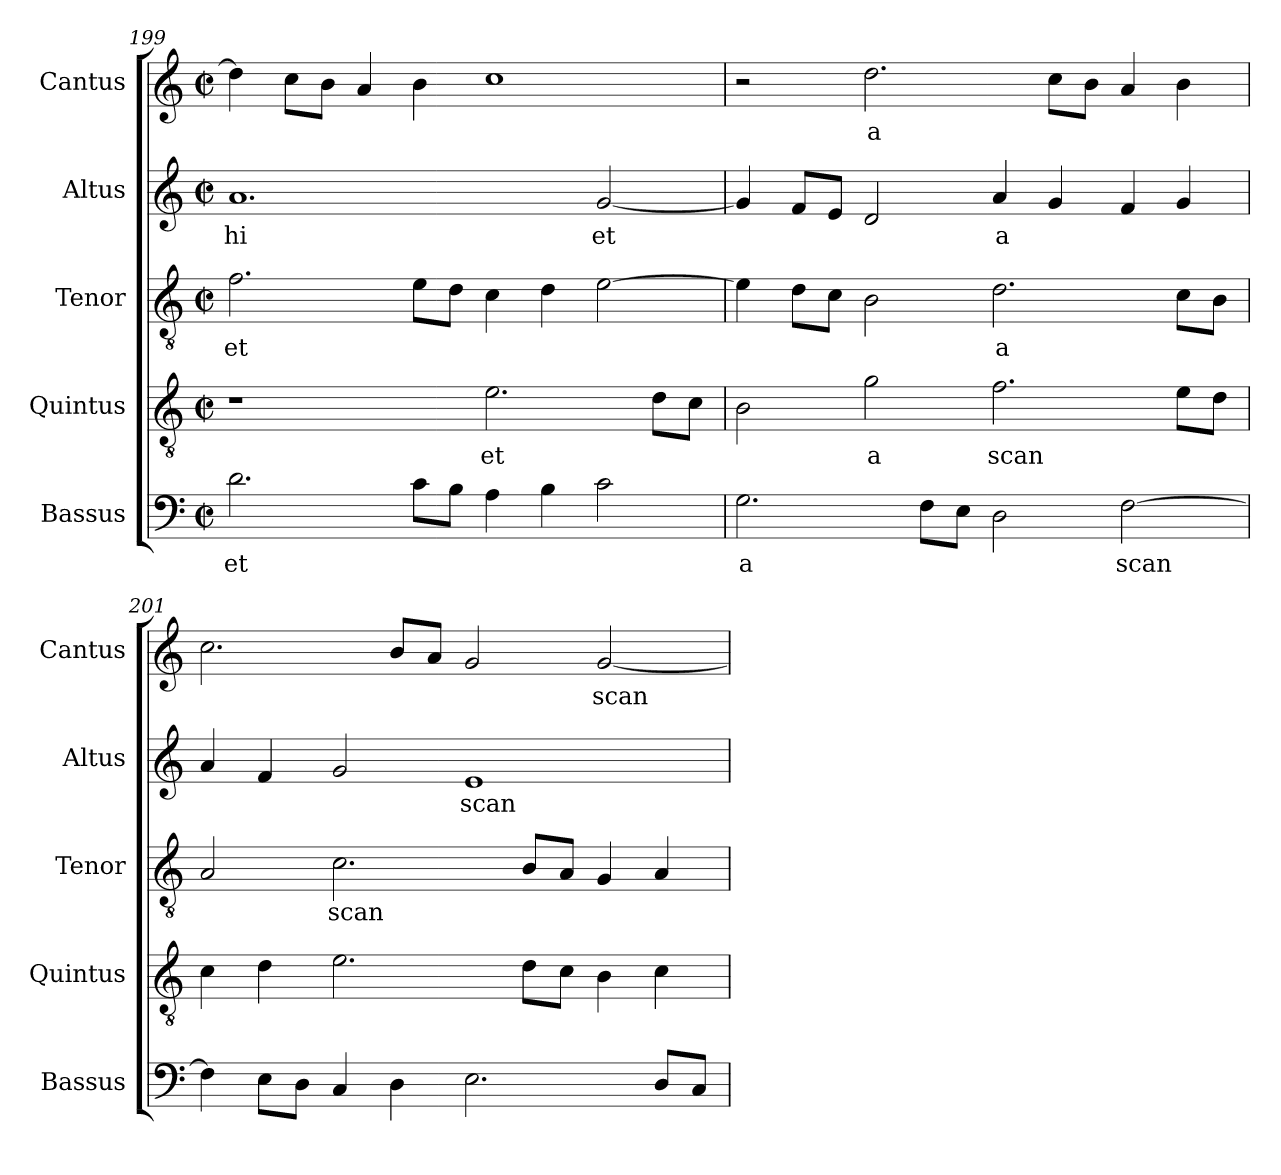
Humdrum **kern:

**kern	**text	**kern	**text	**kern	**text	**kern	**text	**kern	**text
*part5	*part5	*part4	*part4	*part3	*part3	*part2	*part2	*part1	*part1
*staff5	*staff5	*staff4	*staff4	*staff3	*staff3	*staff2	*staff2	*staff1	*staff1
*I"Bassus	*	*I"Quintus	*	*I"Tenor	*	*I"Altus	*	*I"Cantus	*
*I'Bassus	*	*I'Quintus	*	*I'Tenor	*	*I'Altus	*	*I'Cantus	*
*clefF4	*	*clefGv2	*	*clefGv2	*	*clefG2	*	*clefG2	*
*k[]	*	*k[]	*	*k[]	*	*k[]	*	*k[]	*
*C:	*	*C:	*	*C:	*	*C:	*	*C:	*
*M2/2	*	*M2/2	*	*M2/2	*	*M2/2	*	*M2/2	*
*met(c|)	*	*met(c|)	*	*met(c|)	*	*met(c|)	*	*met(c|)	*
=199	=199	=199	=199	=199	=199	=199	=199	=199	=199
!	!LO:LY:b:cj	!	!	!	!LO:LY:b:cj	!	!LO:LY:b:cj	!	!LO:LY:b:cj
2.d\	et	1r	.	2.f\	et	1.a	hi	4dd\]	.
!	!	!	!	!	!	!	!	!	!LO:LY:b:cj
.	.	.	.	.	.	.	.	8cc\L	.
!	!	!	!	!	!	!	!	!	!LO:LY:b:cj
.	.	.	.	.	.	.	.	8b\J	.
!	!	!	!	!	!	!	!	!	!LO:LY:b:cj
.	.	.	.	.	.	.	.	4a/	.
!	!LO:LY:b:cj	!	!	!	!LO:LY:b:cj	!	!	!	!LO:LY:b:cj
8c\L	.	.	.	8e\L	.	.	.	4b\	.
!	!LO:LY:b:cj	!	!	!	!LO:LY:b:cj	!	!	!	!
8B\J	.	.	.	8d\J	.	.	.	.	.
!	!LO:LY:b:cj	!	!LO:LY:b:cj	!	!LO:LY:b:cj	!	!	!	!LO:LY:b:cj
4A\	.	2.e\	et	4c\	.	.	.	1cc	.
!	!LO:LY:b:cj	!	!	!	!LO:LY:b:cj	!	!	!	!
4B\	.	.	.	4d\	.	.	.	.	.
!	!LO:LY:b:cj	!	!	!	!LO:LY:b:cj	!	!LO:LY:b:cj	!	!
2c\	.	.	.	[>2e\	.	[<2g/	et	.	.
!	!	!	!LO:LY:b:cj	!	!	!	!	!	!
.	.	8d\L	.	.	.	.	.	.	.
!	!	!	!LO:LY:b:cj	!	!	!	!	!	!
.	.	8c\J	.	.	.	.	.	.	.
=200	=200	=200	=200	=200	=200	=200	=200	=200	=200
!	!LO:LY:b:cj	!	!LO:LY:b:cj	!	!LO:LY:b:cj	!	!LO:LY:b:cj	!	!
2.G\	a	2B\	.	4e\]	.	4g/]	.	2r	.
!	!	!	!	!	!LO:LY:b:cj	!	!LO:LY:b:cj	!	!
.	.	.	.	8d\L	.	8f/L	.	.	.
!	!	!	!	!	!LO:LY:b:cj	!	!LO:LY:b:cj	!	!
.	.	.	.	8c\J	.	8e/J	.	.	.
!	!	!	!LO:LY:b:cj	!	!LO:LY:b:cj	!	!LO:LY:b:cj	!	!LO:LY:b:cj
.	.	2g\	a	2B\	.	2d/	.	2.dd\	a
!	!LO:LY:b:cj	!	!	!	!	!	!	!	!
8F\L	.	.	.	.	.	.	.	.	.
!	!LO:LY:b:cj	!	!	!	!	!	!	!	!
8E\J	.	.	.	.	.	.	.	.	.
!	!LO:LY:b:cj	!	!LO:LY:b:cj	!	!LO:LY:b:cj	!	!LO:LY:b:cj	!	!
2D\	.	2.f\	scan	2.d\	a	4a/	a	.	.
!	!	!	!	!	!	!	!LO:LY:b:cj	!	!LO:LY:b:cj
.	.	.	.	.	.	4g/	.	8cc\L	.
!	!	!	!	!	!	!	!	!	!LO:LY:b:cj
.	.	.	.	.	.	.	.	8b\J	.
!	!LO:LY:b:cj	!	!	!	!	!	!LO:LY:b:cj	!	!LO:LY:b:cj
[>2F\	scan-	.	.	.	.	4f/	.	4a/	.
!	!	!	!LO:LY:b:cj	!	!LO:LY:b:cj	!	!LO:LY:b:cj	!	!LO:LY:b:cj
.	.	8e\L	.	8c\L	.	4g/	.	4b\	.
!	!	!	!LO:LY:b:cj	!	!LO:LY:b:cj	!	!	!	!
.	.	8d\J	.	8B\J	.	.	.	.	.
=201	=201	=201	=201	=201	=201	=201	=201	=201	=201
!	!LO:LY:b:cj	!	!LO:LY:b:cj	!	!LO:LY:b:cj	!	!LO:LY:b:cj	!	!LO:LY:b:cj
4F\]	--	4c\	.	2A/	.	4a/	.	2.cc\	.
!	!LO:LY:b:cj	!	!LO:LY:b:cj	!	!	!	!LO:LY:b:cj	!	!
8E\L	--	4d\	.	.	.	4f/	.	.	.
!	!LO:LY:b:cj	!	!	!	!	!	!	!	!
8D\J	--	.	.	.	.	.	.	.	.
!	!LO:LY:b:cj	!	!LO:LY:b:cj	!	!LO:LY:b:cj	!	!LO:LY:b:cj	!	!
4C/	--	2.e\	.	2.c\	scan	2g/	.	.	.
!	!LO:LY:b:cj	!	!	!	!	!	!	!	!LO:LY:b:cj
4D\	--	.	.	.	.	.	.	8b/L	.
!	!	!	!	!	!	!	!	!	!LO:LY:b:cj
.	.	.	.	.	.	.	.	8a/J	.
!	!LO:LY:b:cj	!	!	!	!	!	!LO:LY:b:cj	!	!LO:LY:b:cj
2.E\	--	.	.	.	.	1e	scan	2g/	.
!	!	!	!LO:LY:b:cj	!	!LO:LY:b:cj	!	!	!	!
.	.	8d\L	.	8B/L	.	.	.	.	.
!	!	!	!LO:LY:b:cj	!	!LO:LY:b:cj	!	!	!	!
.	.	8c\J	.	8A/J	.	.	.	.	.
!	!	!	!LO:LY:b:cj	!	!LO:LY:b:cj	!	!	!	!LO:LY:b:cj
.	.	4B\	.	4G/	.	.	.	[<2g/	scan
!	!LO:LY:b:cj	!	!LO:LY:b:cj	!	!LO:LY:b:cj	!	!	!	!
8D/L	--	4c\	.	4A/	.	.	.	.	.
!	!LO:LY:b:cj	!	!	!	!	!	!	!	!
8C/J	--	.	.	.	.	.	.	.	.
=	=	=	=	=	=	=	=	=	=
*-	*-	*-	*-	*-	*-	*-	*-	*-	*-
